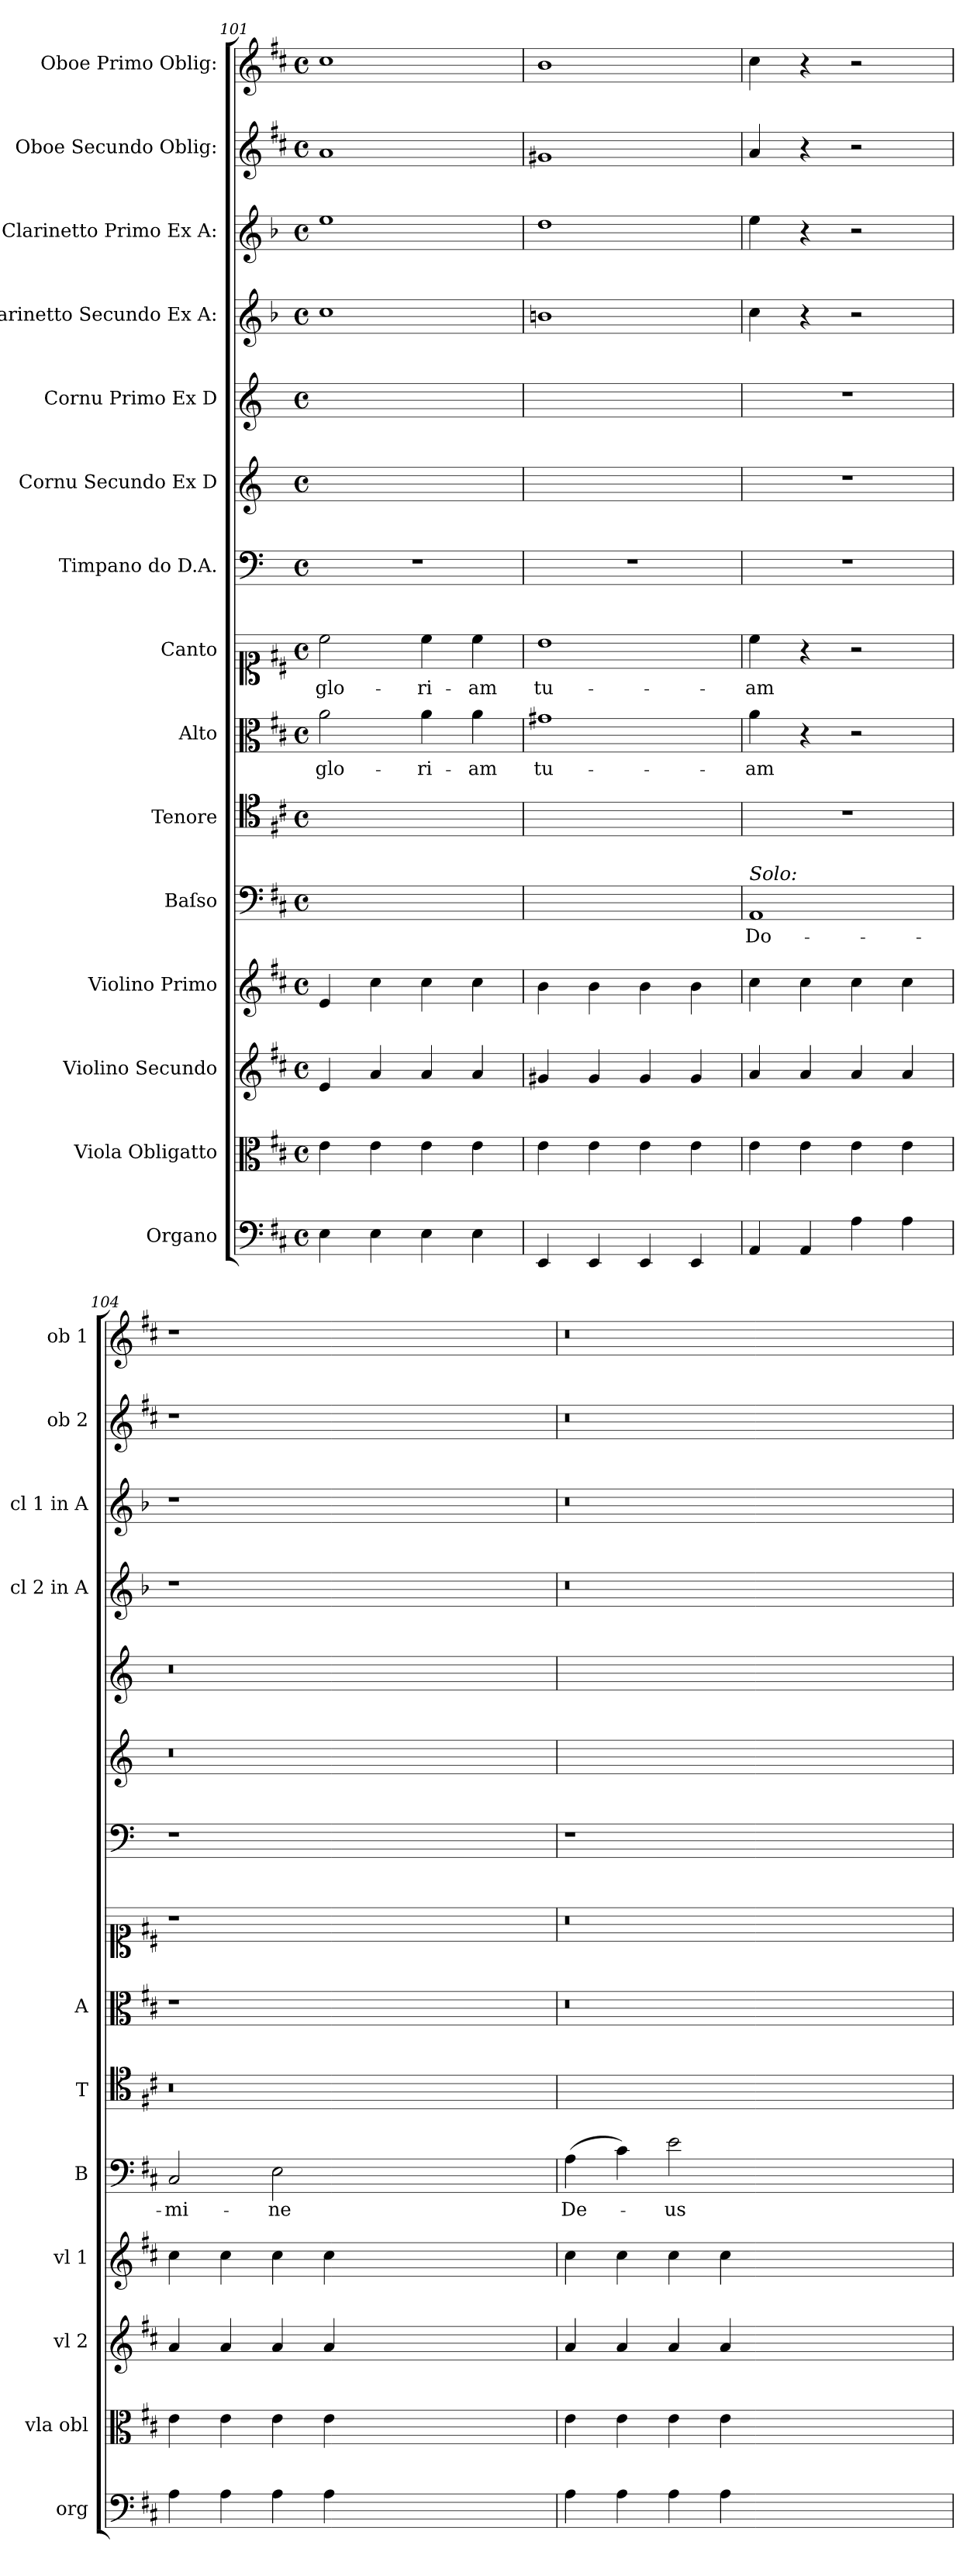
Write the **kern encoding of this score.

**kern	**kern	**kern	**kern	**kern	**text	**kern	**kern	**text	**kern	**text	**kern	**kern	**kern	**kern	**kern	**kern	**kern
*part15	*part14	*part13	*part12	*part11	*part11	*part10	*part9	*part9	*part8	*part8	*part7	*part6	*part5	*part4	*part3	*part2	*part1
*staff15	*staff14	*staff13	*staff12	*staff11	*staff11	*staff10	*staff9	*staff9	*staff8	*staff8	*staff7	*staff6	*staff5	*staff4	*staff3	*staff2	*staff1
*I"Organo	*I"Viola Obligatto	*I"Violino Secundo	*I"Violino Primo	*I"Baſso	*	*I"Tenore	*I"Alto	*	*I"Canto	*	*I"Timpano do D.A.	*I"Cornu Secundo Ex D	*I"Cornu Primo Ex D	*I"Clarinetto Secundo Ex A:	*I"Clarinetto Primo Ex A:	*I"Oboe Secundo Oblig:	*I"Oboe Primo Oblig:
*I'org	*I'vla obl	*I'vl 2	*I'vl 1	*I'B	*	*I'T	*I'A	*	*	*	*	*	*	*I'cl 2 in A	*I'cl 1 in A	*I'ob 2	*I'ob 1
*clefF4	*clefC3	*clefG2	*clefG2	*clefF4	*	*clefC4	*clefC3	*	*clefC1	*	*clefF4	*clefG2	*clefG2	*clefG2	*clefG2	*clefG2	*clefG2
*	*	*	*	*	*	*	*	*	*	*	*	*ITrd6c10	*ITrd6c10	*ITrd2c3	*ITrd2c3	*	*
*k[f#c#]	*k[f#c#]	*k[f#c#]	*k[f#c#]	*k[f#c#]	*	*k[f#c#]	*k[f#c#]	*	*k[f#c#]	*	*k[]	*k[f#c#]	*k[f#c#]	*k[f#c#]	*k[f#c#]	*k[f#c#]	*k[f#c#]
*D:	*D:	*D:	*D:	*D:	*	*D:	*D:	*	*D:	*	*	*D:	*D:	*D:	*D:	*D:	*D:
*M4/4	*M4/4	*M4/4	*M4/4	*M4/4	*	*M4/4	*M4/4	*	*M4/4	*	*M4/4	*M4/4	*M4/4	*M4/4	*M4/4	*M4/4	*M4/4
*met(c)	*met(c)	*met(c)	*met(c)	*met(c)	*	*met(c)	*met(c)	*	*met(c)	*	*met(c)	*met(c)	*met(c)	*met(c)	*met(c)	*met(c)	*met(c)
=101	=101	=101	=101	=101	=101	=101	=101	=101	=101	=101	=101	=101	=101	=101	=101	=101	=101
4E\	4e\	4e/	4e/	1ryy	.	1ryy	2a\	glo-	2cc#\	glo-	1r	1ryy	1ryy	1a	1cc#	1a	1cc#
4E\	4e\	4a/	4cc#\	.	.	.	.	.	.	.	.	.	.	.	.	.	.
4E\	4e\	4a/	4cc#\	.	.	.	4a\	-ri-	4cc#\	-ri-	.	.	.	.	.	.	.
4E\	4e\	4a/	4cc#\	.	.	.	4a\	-am	4cc#\	-am	.	.	.	.	.	.	.
=102	=102	=102	=102	=102	=102	=102	=102	=102	=102	=102	=102	=102	=102	=102	=102	=102	=102
4EE/	4e\	4g#X/	4b\	1ryy	.	1ryy	1g#X	tu-	1b	tu-	1r	1ryy	1ryy	1g#X	1b	1g#X	1b
4EE/	4e\	4g#/	4b\	.	.	.	.	.	.	.	.	.	.	.	.	.	.
4EE/	4e\	4g#/	4b\	.	.	.	.	.	.	.	.	.	.	.	.	.	.
4EE/	4e\	4g#/	4b\	.	.	.	.	.	.	.	.	.	.	.	.	.	.
=103	=103	=103	=103	=103	=103	=103	=103	=103	=103	=103	=103	=103	=103	=103	=103	=103	=103
!	!	!	!	!LO:TX:a:i:t=Solo&colon;	!	!	!	!	!	!	!	!	!	!	!	!	!
4AA/	4e\	4a/	4cc#\	1AA	Do-	1r	4a\	-am	4cc#\	-am	1r	1r	1r	4a\	4cc#\	4a/	4cc#\
4AA/	4e\	4a/	4cc#\	.	.	.	4r	.	4r	.	.	.	.	4r	4r	4r	4r
4A\	4e\	4a/	4cc#\	.	.	.	2r	.	2r	.	.	.	.	2r	2r	2r	2r
4A\	4e\	4a/	4cc#\	.	.	.	.	.	.	.	.	.	.	.	.	.	.
=104	=104	=104	=104	=104	=104	=104	=104	=104	=104	=104	=104	=104	=104	=104	=104	=104	=104
4A\	4e\	4a/	4cc#\	2C#/	-mi-	0.r	1r	.	1r	.	1r	0.r	0.r	1r	1r	1r	1r
4A\	4e\	4a/	4cc#\	.	.	.	.	.	.	.	.	.	.	.	.	.	.
4A\	4e\	4a/	4cc#\	2E\	-ne	.	.	.	.	.	.	.	.	.	.	.	.
4A\	4e\	4a/	4cc#\	.	.	.	.	.	.	.	.	.	.	.	.	.	.
0ryy	0ryy	0ryy	0ryy	0ryy	.	.	0ryy	.	0ryy	.	0ryy	.	.	0ryy	0ryy	0ryy	0ryy
=105	=105	=105	=105	=105	=105	=105	=105	=105	=105	=105	=105	=105	=105	=105	=105	=105	=105
4A\	4e\	4a/	4cc#\	(4A\	De-	0.ryy	0.r	.	0.r	.	1r	0.ryy	0.ryy	0.r	0.r	0.r	0.r
4A\	4e\	4a/	4cc#\	4c#\)	.	.	.	.	.	.	.	.	.	.	.	.	.
4A\	4e\	4a/	4cc#\	2e\	-us	.	.	.	.	.	.	.	.	.	.	.	.
4A\	4e\	4a/	4cc#\	.	.	.	.	.	.	.	.	.	.	.	.	.	.
0ryy	0ryy	0ryy	0ryy	0ryy	.	.	.	.	.	.	0ryy	.	.	.	.	.	.
=	=	=	=	=	=	=	=	=	=	=	=	=	=	=	=	=	=
*-	*-	*-	*-	*-	*-	*-	*-	*-	*-	*-	*-	*-	*-	*-	*-	*-	*-
